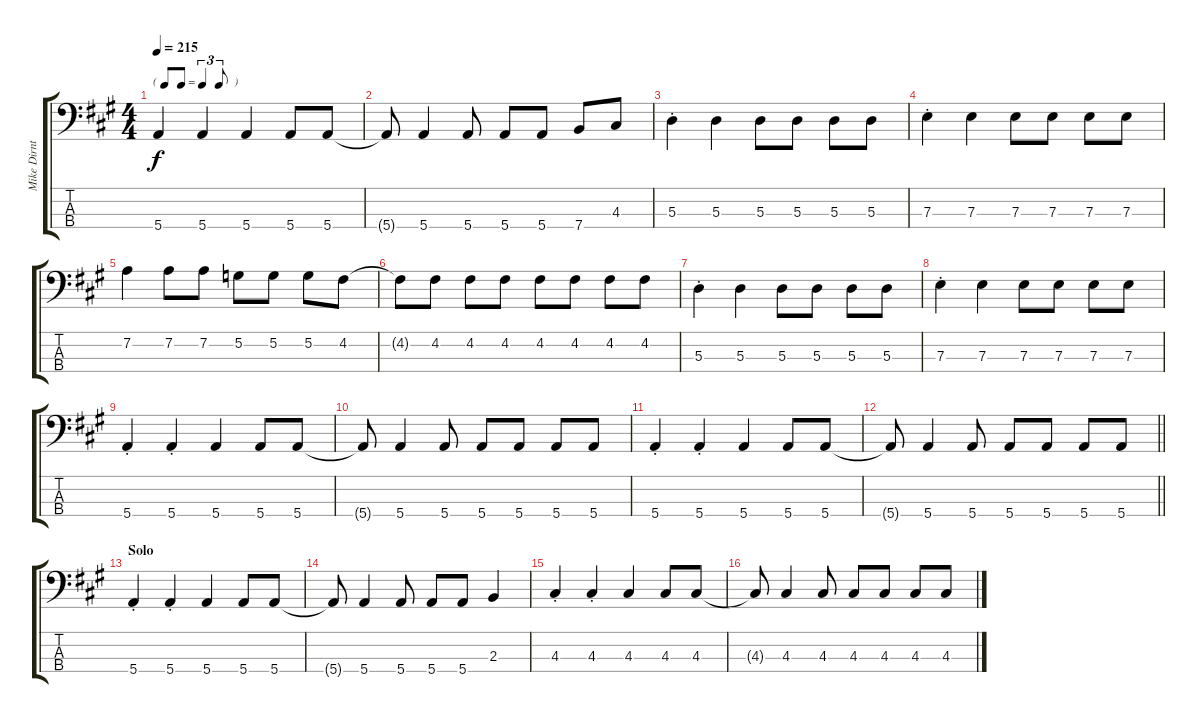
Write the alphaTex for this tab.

\track ("Mike Dirnt (Bass)" "Mike Dirnt") {instrument electricbassfinger}
\staff {score tabs}
\tuning (G2 D2 A1 E1) {hide}
\ts (4 4)
\tf triplet8th
\tempo 215
\clef f4
\ks a
5.4.4{dy f} 5.4.4 5.4.4 5.4.8 5.4.8 |
5.4{t}.8 5.4.4 5.4.8 5.4.8 5.4.8 7.4.8 4.3.8 |
5.3{st}.4 5.3.4 5.3.8 5.3.8 5.3.8 5.3.8 |
7.3{st}.4 7.3.4 7.3.8 7.3.8 7.3.8 7.3.8 |
7.2.4 7.2.8 7.2.8 5.2.8 5.2.8 5.2.8 4.2.8 |
4.2{t}.8 4.2.8 4.2.8 4.2.8 4.2.8 4.2.8 4.2.8 4.2.8 |
5.3{st}.4 5.3.4 5.3.8 5.3.8 5.3.8 5.3.8 |
7.3{st}.4 7.3.4 7.3.8 7.3.8 7.3.8 7.3.8 |
5.4{st}.4 5.4{st}.4 5.4.4 5.4.8 5.4.8 |
5.4{t}.8 5.4.4 5.4.8 5.4.8 5.4.8 5.4.8 5.4.8 |
5.4{st}.4 5.4{st}.4 5.4.4 5.4.8 5.4.8 |
\barLineRight lightlight
5.4{t}.8 5.4.4 5.4.8 5.4.8 5.4.8 5.4.8 5.4.8 |
\section ("" "Solo")
5.4{st}.4 5.4{st}.4 5.4.4 5.4.8 5.4.8 |
5.4{t}.8 5.4.4 5.4.8 5.4.8 5.4.8 2.3.4 |
4.3{st}.4 4.3{st}.4 4.3.4 4.3.8 4.3.8 |
4.3{t}.8 4.3.4 4.3.8 4.3.8 4.3.8 4.3.8 4.3.8
